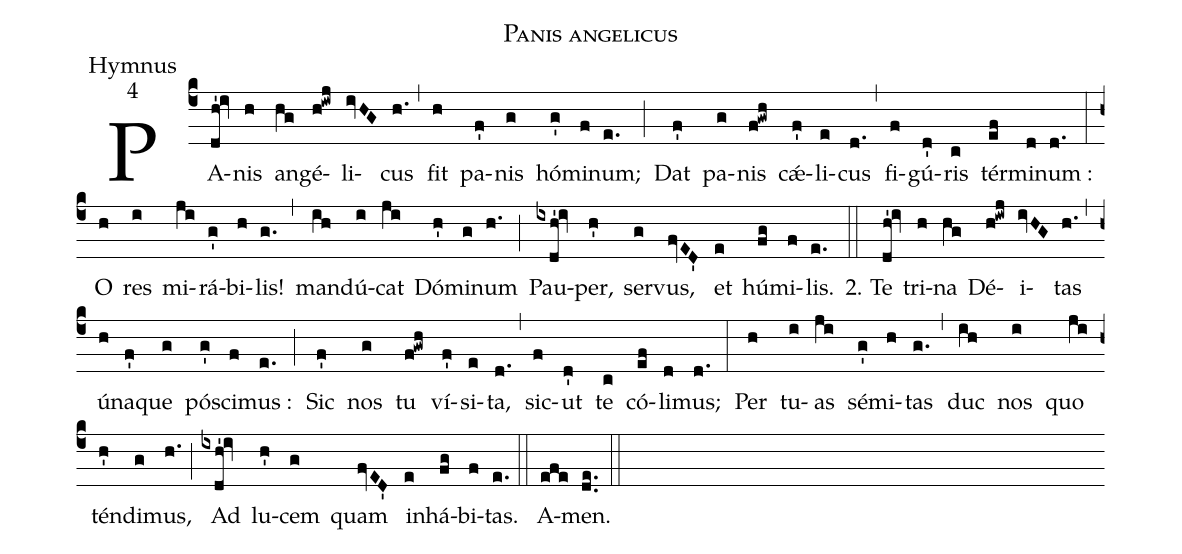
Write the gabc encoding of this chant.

name:Panis angelicus;
office-part:Hymnus;
mode:4;
%%
(c4) PA(dh'!iv)nis(h) an(hg)gé(h!iwj)li(ivHG)cus(h.) (,) fit(h) pa(f')nis(g) hó(g')mi(f)num;(e.) (;)
Dat(f') pa(g)nis(f!gwh) cǽ(f')li(e)cus(d.) (,) fi(f)gú(d')ris(c) tér(ef)mi(d)num :(d.) (:)
O(h) res(i) mi(ji)rá(g')bi(h)lis!(g.) (,) man(ih)dú(i)cat(ji) Dó(h')mi(g)num(h.) (;)
Pau(ixdh'!iv)per,(h') ser(g)vus,(fvED') et(e) hú(fg)mi(f)lis.(e.) (::)
2. Te(dh'!iv) tri(h)na(hg) Dé(h!iwj)i(ivHG)tas(h.) (,) ú(h)na(f')que(g) pó(g')sci(f)mus :(e.) (;)
Sic(f') nos(g) tu(f!gwh) ví(f')si(e)ta,(d.) (,) sic(f)ut(d') te(c) có(ef)li(d)mus;(d.) (:)
Per(h) tu(i)as(ji) sé(g')mi(h)tas(g.) (,) duc(ih) nos(i) quo(ji) tén(h')di(g)mus,(h.) (;)
Ad(ixdh'!iv) lu(h')cem(g) quam(fvED') in(e)há(fg)bi(f)tas.(e.) (::)
A(efe)men.(de..) (::)
